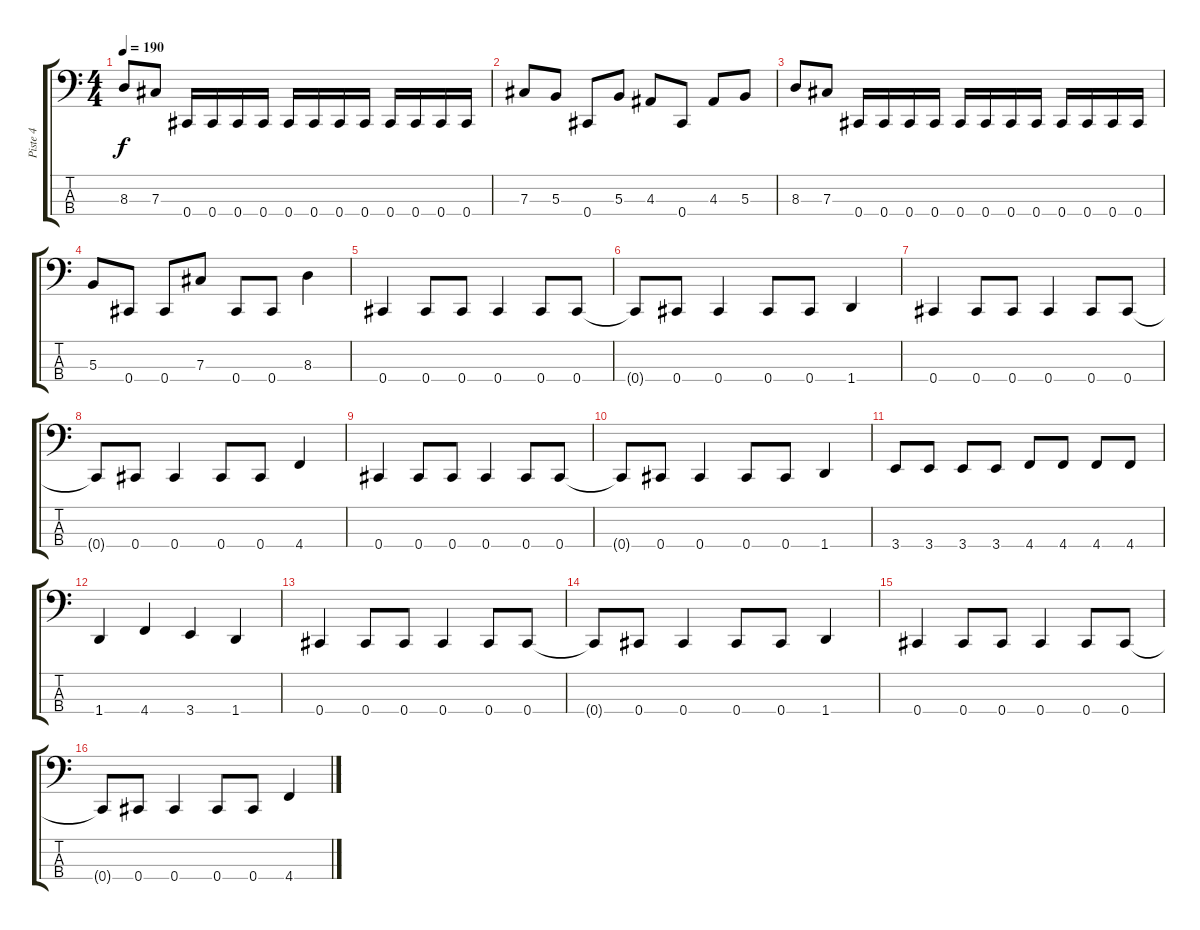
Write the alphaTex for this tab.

\track ("Piste 4" "Piste 4") {instrument electricbasspick}
\staff {score tabs}
\tuning (E2 B1 Gb1 Db1) {hide}
\ts (4 4)
\tempo 190
\clef f4
\ks c
8.3.8{dy f} 7.3.8 0.4.16 0.4.16 0.4.16 0.4.16 0.4.16 0.4.16 0.4.16 0.4.16 0.4.16 0.4.16 0.4.16 0.4.16 |
7.3.8 5.3.8 0.4.8 5.3.8 4.3.8 0.4.8 4.3.8 5.3.8 |
8.3.8 7.3.8 0.4.16 0.4.16 0.4.16 0.4.16 0.4.16 0.4.16 0.4.16 0.4.16 0.4.16 0.4.16 0.4.16 0.4.16 |
5.3.8 0.4.8 0.4.8 7.3.8 0.4.8 0.4.8 8.3.4 |
0.4.4 0.4.8 0.4.8 0.4.4 0.4.8 0.4.8 |
0.4{t}.8 0.4.8 0.4.4 0.4.8 0.4.8 1.4.4 |
0.4.4 0.4.8 0.4.8 0.4.4 0.4.8 0.4.8 |
0.4{t}.8 0.4.8 0.4.4 0.4.8 0.4.8 4.4.4 |
0.4.4 0.4.8 0.4.8 0.4.4 0.4.8 0.4.8 |
0.4{t}.8 0.4.8 0.4.4 0.4.8 0.4.8 1.4.4 |
3.4.8 3.4.8 3.4.8 3.4.8 4.4.8 4.4.8 4.4.8 4.4.8 |
1.4.4 4.4.4 3.4.4 1.4.4 |
0.4.4 0.4.8 0.4.8 0.4.4 0.4.8 0.4.8 |
0.4{t}.8 0.4.8 0.4.4 0.4.8 0.4.8 1.4.4 |
0.4.4 0.4.8 0.4.8 0.4.4 0.4.8 0.4.8 |
0.4{t}.8 0.4.8 0.4.4 0.4.8 0.4.8 4.4.4
